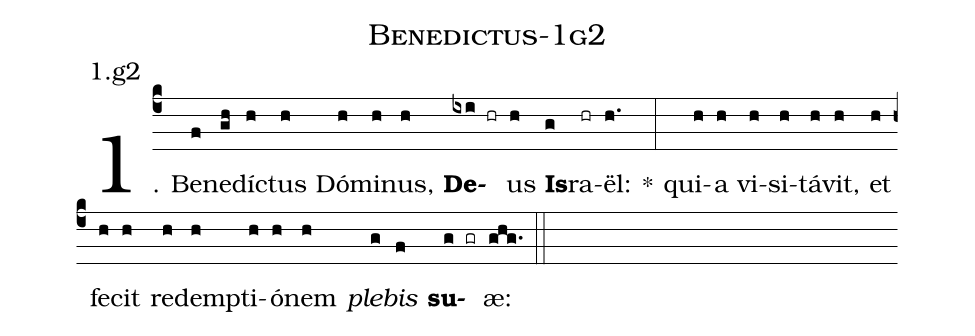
name: Benedictus-1g2;
annotation: 1.g2;
%%
(c4)1. Be(f)ne(gh)díc(h)tus(h) Dó(h)mi(h)nus,(h) <b>De</b>(ixi hr)us(h) <b>Is</b>(g)ra(hr)ël:(h.) *(:) qui(h)a(h) vi(h)si(h)tá(h)vit,(h) et(h) fe(h)cit(h) red(h)emp(h)ti(h)ó(h)nem(h) <i>ple</i>(g)<i>bis</i>(f) <b>su</b>(g gr)æ:(ghg.) (::)
